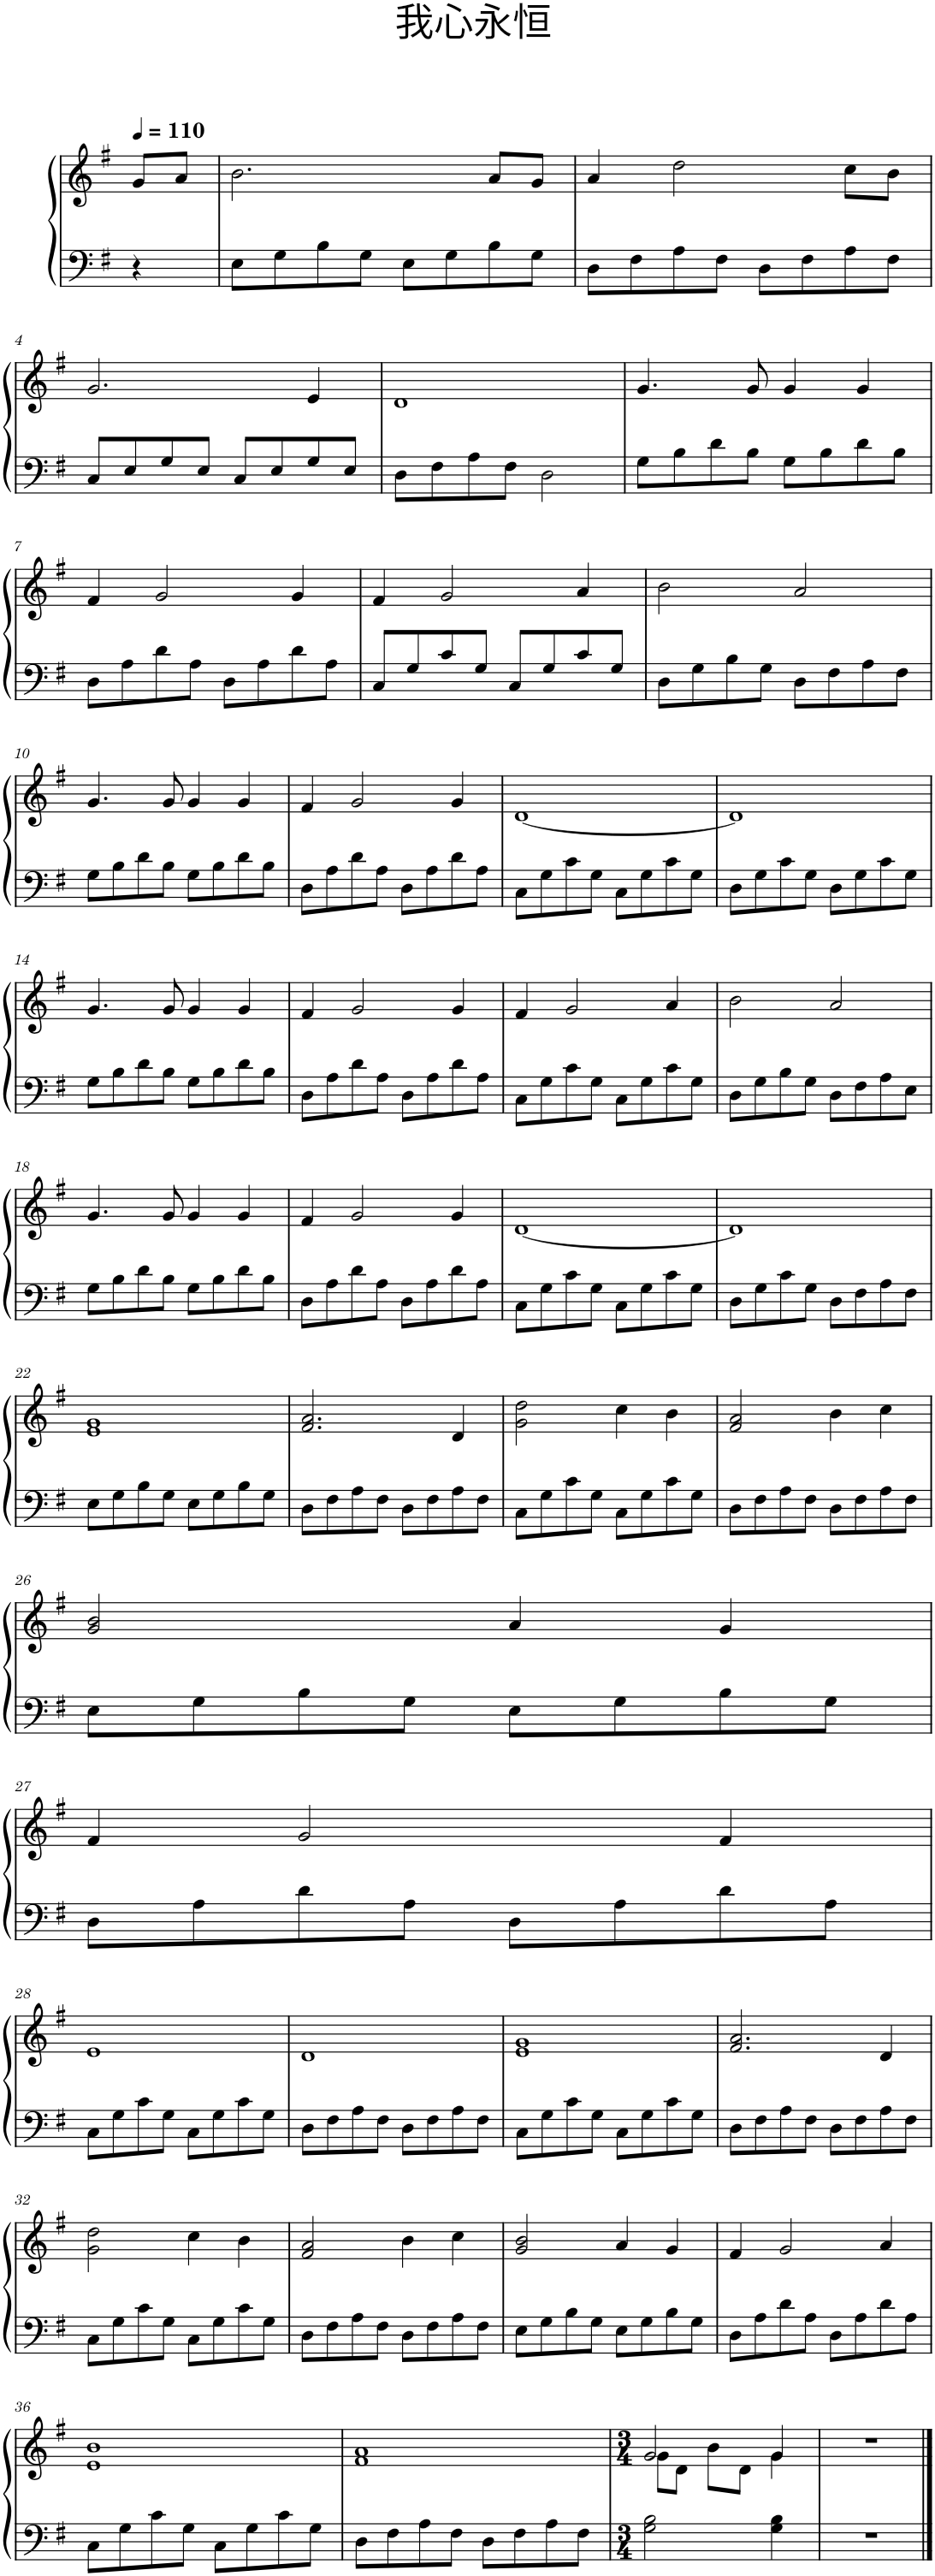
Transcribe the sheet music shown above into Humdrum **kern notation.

**kern	**kern
*part1	*part1
*staff2	*staff1
*I"Piano	*
*I'Pno	*
*clefF4	*clefG2
*k[f#]	*k[f#]
=1	=1
4r	8g/L
.	8a/J
=2	=2
8E\L	2.b\
8G\	.
8B\	.
8G\J	.
8E\L	.
8G\	.
8B\	8a/L
8G\J	8g/J
=3	=3
8D\L	4a/
8F#\	.
8A\	2dd\
8F#\J	.
8D\L	.
8F#\	.
8A\	8cc\L
8F#\J	8b\J
!!LO:LB:g=z
=4	=4
8C/L	2.g/
8E/	.
8G/	.
8E/J	.
8C/L	.
8E/	.
8G/	4e/
8E/J	.
=5	=5
8D\L	1d
8F#\	.
8A\	.
8F#\J	.
2D\	.
=6	=6
8G\L	4.g/
8B\	.
8d\	.
8B\J	8g/
8G\L	4g/
8B\	.
8d\	4g/
8B\J	.
!!LO:LB:g=z
=7	=7
8D\L	4f#/
8A\	.
8d\	2g/
8A\J	.
8D\L	.
8A\	.
8d\	4g/
8A\J	.
=8	=8
8C/L	4f#/
8G/	.
8c/	2g/
8G/J	.
8C/L	.
8G/	.
8c/	4a/
8G/J	.
=9	=9
8D\L	2b\
8G\	.
8B\	.
8G\J	.
8D\L	2a/
8F#\	.
8A\	.
8F#\J	.
!!LO:LB:g=z
=10	=10
8G\L	4.g/
8B\	.
8d\	.
8B\J	8g/
8G\L	4g/
8B\	.
8d\	4g/
8B\J	.
=11	=11
8D\L	4f#/
8A\	.
8d\	2g/
8A\J	.
8D\L	.
8A\	.
8d\	4g/
8A\J	.
=12	=12
8C\L	[1d
8G\	.
8c\	.
8G\J	.
8C\L	.
8G\	.
8c\	.
8G\J	.
=13	=13
8D\L	1d]
8G\	.
8c\	.
8G\J	.
8D\L	.
8G\	.
8c\	.
8G\J	.
!!LO:LB:g=z
=14	=14
8G\L	4.g/
8B\	.
8d\	.
8B\J	8g/
8G\L	4g/
8B\	.
8d\	4g/
8B\J	.
=15	=15
8D\L	4f#/
8A\	.
8d\	2g/
8A\J	.
8D\L	.
8A\	.
8d\	4g/
8A\J	.
=16	=16
8C\L	4f#/
8G\	.
8c\	2g/
8G\J	.
8C\L	.
8G\	.
8c\	4a/
8G\J	.
=17	=17
8D\L	2b\
8G\	.
8B\	.
8G\J	.
8D\L	2a/
8F#\	.
8A\	.
8E\J	.
!!LO:LB:g=z
=18	=18
8G\L	4.g/
8B\	.
8d\	.
8B\J	8g/
8G\L	4g/
8B\	.
8d\	4g/
8B\J	.
=19	=19
8D\L	4f#/
8A\	.
8d\	2g/
8A\J	.
8D\L	.
8A\	.
8d\	4g/
8A\J	.
=20	=20
8C\L	[1d
8G\	.
8c\	.
8G\J	.
8C\L	.
8G\	.
8c\	.
8G\J	.
=21	=21
8D\L	1d]
8G\	.
8c\	.
8G\J	.
8D\L	.
8F#\	.
8A\	.
8F#\J	.
!!LO:LB:g=z
=22	=22
8E\L	1e 1g
8G\	.
8B\	.
8G\J	.
8E\L	.
8G\	.
8B\	.
8G\J	.
=23	=23
8D\L	2.f#/ 2.a/
8F#\	.
8A\	.
8F#\J	.
8D\L	.
8F#\	.
8A\	4d/
8F#\J	.
=24	=24
8C\L	2g\ 2dd\
8G\	.
8c\	.
8G\J	.
8C\L	4cc\
8G\	.
8c\	4b\
8G\J	.
=25	=25
8D\L	2f#/ 2a/
8F#\	.
8A\	.
8F#\J	.
8D\L	4b\
8F#\	.
8A\	4cc\
8F#\J	.
!!LO:LB:g=z
=26	=26
8E\L	2g/ 2b/
8G\	.
8B\	.
8G\J	.
8E\L	4a/
8G\	.
8B\	4g/
8G\J	.
!!LO:LB:g=z
=27	=27
8D\L	4f#/
8A\	.
8d\	2g/
8A\J	.
8D\L	.
8A\	.
8d\	4f#/
8A\J	.
!!LO:LB:g=z
=28	=28
8C\L	1e
8G\	.
8c\	.
8G\J	.
8C\L	.
8G\	.
8c\	.
8G\J	.
=29	=29
8D\L	1d
8F#\	.
8A\	.
8F#\J	.
8D\L	.
8F#\	.
8A\	.
8F#\J	.
=30	=30
8C\L	1e 1g
8G\	.
8c\	.
8G\J	.
8C\L	.
8G\	.
8c\	.
8G\J	.
=31	=31
8D\L	2.f#/ 2.a/
8F#\	.
8A\	.
8F#\J	.
8D\L	.
8F#\	.
8A\	4d/
8F#\J	.
!!LO:LB:g=z
=32	=32
8C\L	2g\ 2dd\
8G\	.
8c\	.
8G\J	.
8C\L	4cc\
8G\	.
8c\	4b\
8G\J	.
=33	=33
8D\L	2f#/ 2a/
8F#\	.
8A\	.
8F#\J	.
8D\L	4b\
8F#\	.
8A\	4cc\
8F#\J	.
=34	=34
8E\L	2g/ 2b/
8G\	.
8B\	.
8G\J	.
8E\L	4a/
8G\	.
8B\	4g/
8G\J	.
=35	=35
8D\L	4f#/
8A\	.
8d\	2g/
8A\J	.
8D\L	.
8A\	.
8d\	4a/
8A\J	.
!!LO:LB:g=z
=36	=36
*	*^
8C\L	1b	1e
8G\	.	.
8c\	.	.
8G\J	.	.
8C\L	.	.
8G\	.	.
8c\	.	.
8G\J	.	.
=37	=37	=37
8D\L	1a	1f#
8F#\	.	.
8A\	.	.
8F#\J	.	.
8D\L	.	.
8F#\	.	.
8A\	.	.
8F#\J	.	.
=38	=38	=38
*M3/4	*M3/4	*
2G\ 2B\	2g/	8g\L
.	.	8d\J
.	.	8b\L
.	.	8d\J
4G\ 4B\	4g/	4g\
*	*v	*v
=39	=39
2.r	2.r
==	==
*-	*-
